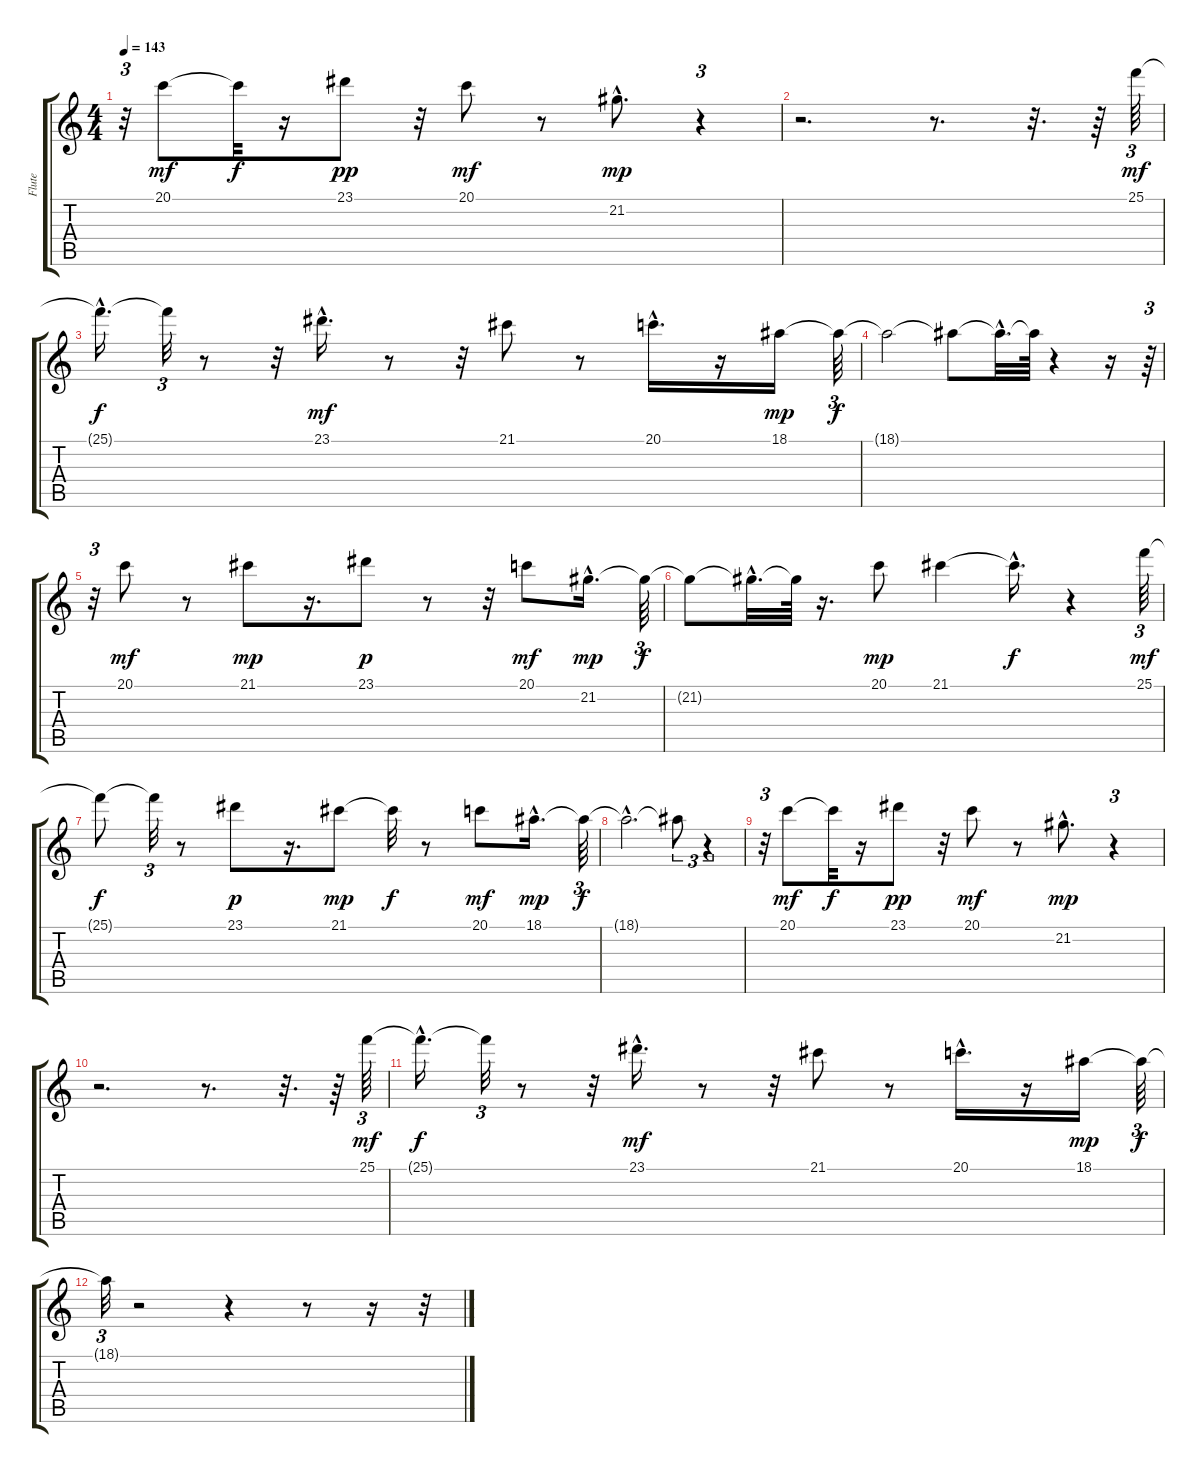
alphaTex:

\track ("Flute" "Flute") {instrument flute}
\staff {score tabs}
\tuning (E4 B3 G3 D3 A2 E2) {hide}
\ts (4 4)
\tempo 143
\clef g2
\ks c
r.32{tu (3 2) dy f} 20.1.8{dy mf} 20.1{t}.32{dy f} r.16 23.1.8{dy pp} r.32 20.1.8{dy mf} r.8 21.2{hac}.8{d dy mp} r.4{tu (3 2)} |
r.2{d} r.8{d} r.32{d} r.64 25.1.64{tu (3 2) dy mf} |
25.1{hac t}.16{d dy f} 25.1{t}.32{tu (3 2)} r.8 r.32 23.1{hac}.16{d dy mf} r.8 r.32 21.1.8 r.8 20.1{hac}.16{d} r.16 18.1.16{dy mp} 18.1{t}.64{tu (3 2) dy f} |
18.1{t}.2 18.1{t}.8 18.1{hac t}.32{d} 18.1{t}.64 r.4 r.16 r.64{tu (3 2)} |
r.32{tu (3 2)} 20.1.8{dy mf} r.8 21.1.8{dy mp} r.16{d} 23.1.8{dy p} r.8 r.32 20.1.8{dy mf} 21.2{hac}.16{d dy mp} 21.2{t}.64{tu (3 2) dy f} |
21.2{t}.8 21.2{hac t}.32{d} 21.2{t}.64 r.16{d} 20.1.8{dy mp} 21.1.4 21.1{hac t}.16{d dy f} r.4 25.1.64{tu (3 2) dy mf} |
25.1{t}.8{dy f} 25.1{t}.32{tu (3 2)} r.8 23.1.8{dy p} r.16{d} 21.1.8{dy mp} 21.1{t}.32{dy f} r.8 20.1.8{dy mf} 18.1{hac}.16{d dy mp} 18.1{t}.64{tu (3 2) dy f} |
18.1{hac t}.2{d} 18.1{t}.8{tu (3 2)} r.4{tu (3 2)} |
r.32{tu (3 2)} 20.1.8{dy mf} 20.1{t}.32{dy f} r.16 23.1.8{dy pp} r.32 20.1.8{dy mf} r.8 21.2{hac}.8{d dy mp} r.4{tu (3 2)} |
r.2{d} r.8{d} r.32{d} r.64 25.1.64{tu (3 2) dy mf} |
25.1{hac t}.16{d dy f} 25.1{t}.32{tu (3 2)} r.8 r.32 23.1{hac}.16{d dy mf} r.8 r.32 21.1.8 r.8 20.1{hac}.16{d} r.16 18.1.16{dy mp} 18.1{t}.64{tu (3 2) dy f} |
18.1{t}.32{tu (3 2)} r.2 r.4 r.8 r.16 r.32
